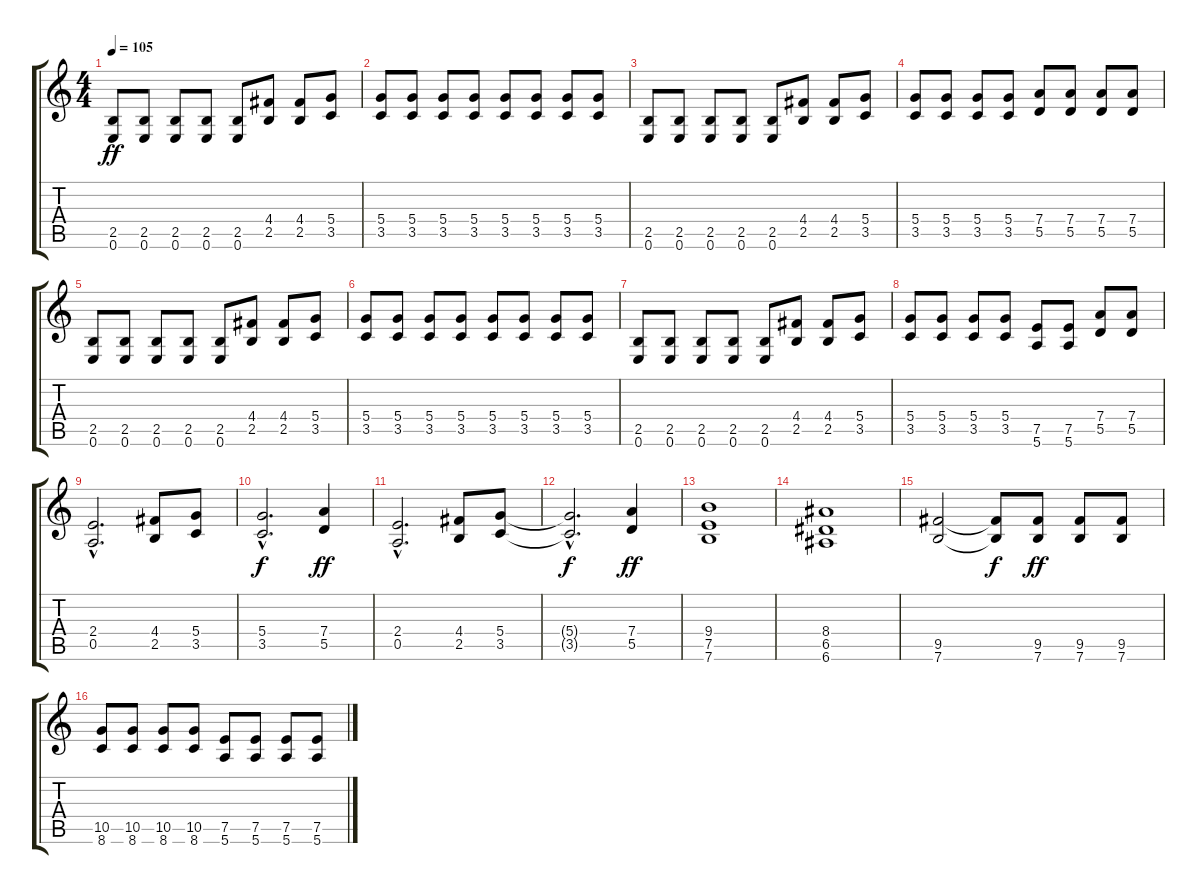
\track "" {instrument overdrivenguitar}
\staff {score tabs}
\tuning (E4 B3 G3 D3 A2 E2) {hide}
\ts (4 4)
\tempo 105
\clef g2
\ks c
(2.5 0.6).8{dy ff} (2.5 0.6).8 (2.5 0.6).8 (2.5 0.6).8 (2.5 0.6).8 (4.4 2.5).8 (4.4 2.5).8 (5.4 3.5).8 |
(5.4 3.5).8 (5.4 3.5).8 (5.4 3.5).8 (5.4 3.5).8 (5.4 3.5).8 (5.4 3.5).8 (5.4 3.5).8 (5.4 3.5).8 |
(2.5 0.6).8 (2.5 0.6).8 (2.5 0.6).8 (2.5 0.6).8 (2.5 0.6).8 (4.4 2.5).8 (4.4 2.5).8 (5.4 3.5).8 |
(5.4 3.5).8 (5.4 3.5).8 (5.4 3.5).8 (5.4 3.5).8 (7.4 5.5).8 (7.4 5.5).8 (7.4 5.5).8 (7.4 5.5).8 |
(2.5 0.6).8 (2.5 0.6).8 (2.5 0.6).8 (2.5 0.6).8 (2.5 0.6).8 (4.4 2.5).8 (4.4 2.5).8 (5.4 3.5).8 |
(5.4 3.5).8 (5.4 3.5).8 (5.4 3.5).8 (5.4 3.5).8 (5.4 3.5).8 (5.4 3.5).8 (5.4 3.5).8 (5.4 3.5).8 |
(2.5 0.6).8 (2.5 0.6).8 (2.5 0.6).8 (2.5 0.6).8 (2.5 0.6).8 (4.4 2.5).8 (4.4 2.5).8 (5.4 3.5).8 |
(5.4 3.5).8 (5.4 3.5).8 (5.4 3.5).8 (5.4 3.5).8 (7.5 5.6).8 (7.5 5.6).8 (7.4 5.5).8 (7.4 5.5).8 |
(2.4{hac} 0.5{hac}).2{d} (4.4 2.5).8 (5.4 3.5).8 |
(5.4{hac} 3.5{hac}).2{d dy f} (7.4 5.5).4{dy ff} |
(2.4{hac} 0.5{hac}).2{d} (4.4 2.5).8 (5.4 3.5).8 |
(5.4{hac t} 3.5{hac t}).2{d dy f} (7.4 5.5).4{dy ff} |
(9.4 7.5 7.6).1 |
(8.4 6.5 6.6).1 |
(9.5 7.6).2 (9.5{t} 7.6{t}).8{dy f} (9.5 7.6).8{dy ff} (9.5 7.6).8 (9.5 7.6).8 |
(10.5 8.6).8 (10.5 8.6).8 (10.5 8.6).8 (10.5 8.6).8 (7.5 5.6).8 (7.5 5.6).8 (7.5 5.6).8 (7.5 5.6).8
